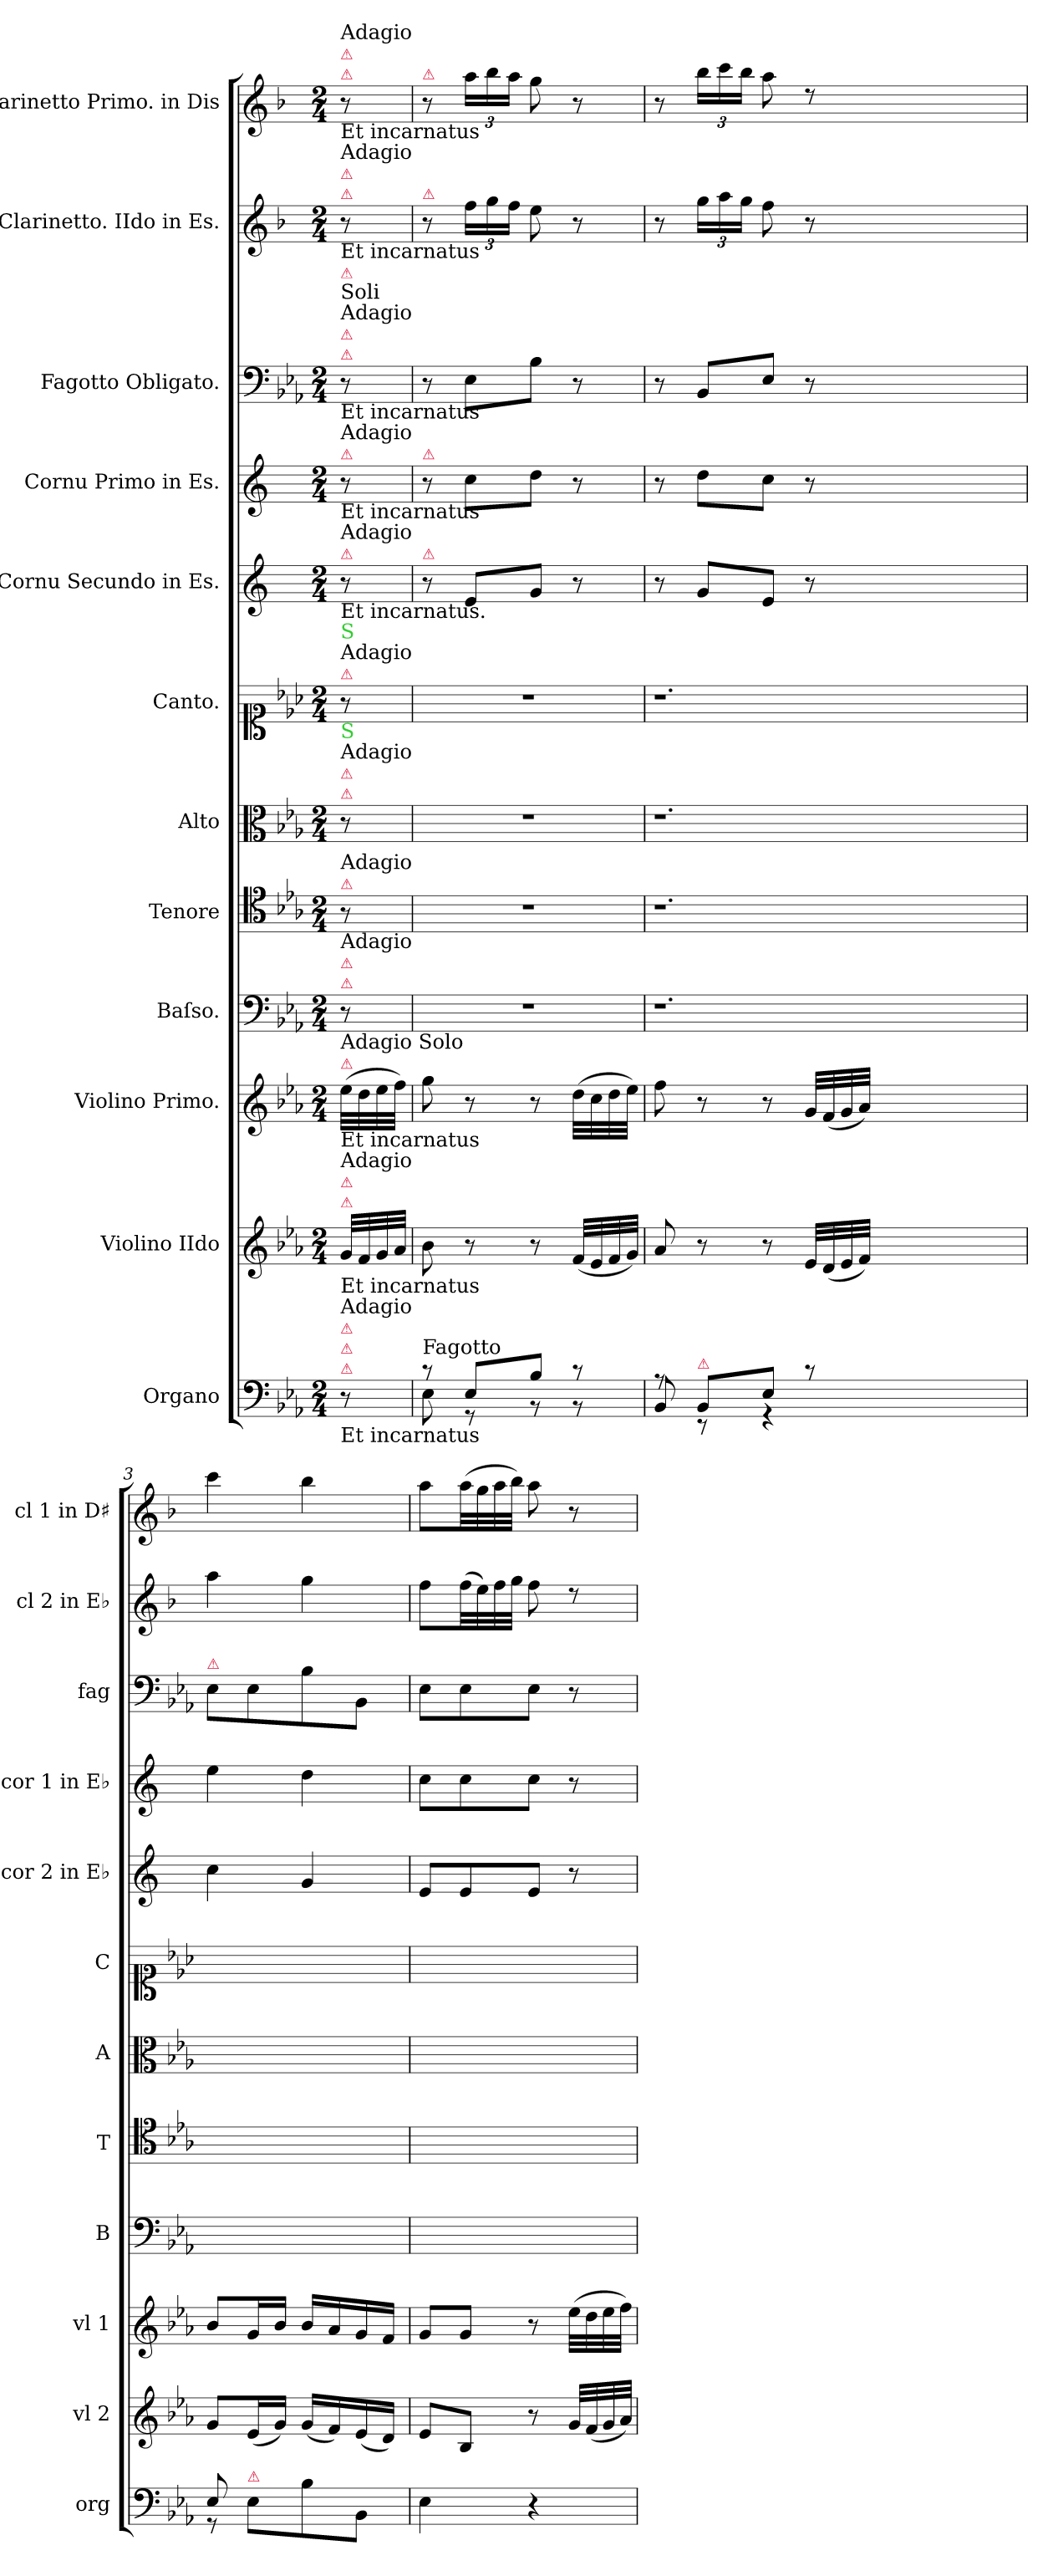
**kern	**kern	**kern	**kern	**kern	**kern	**kern	**kern	**kern	**kern	**kern	**kern
*part12	*part11	*part10	*part9	*part8	*part7	*part6	*part5	*part4	*part3	*part2	*part1
*staff12	*staff11	*staff10	*staff9	*staff8	*staff7	*staff6	*staff5	*staff4	*staff3	*staff2	*staff1
*I"Organo	*I"Violino IIdo	*I"Violino Primo.	*I"Baſso.	*I"Tenore	*I"Alto	*I"Canto.	*I"Cornu Secundo in Es.	*I"Cornu Primo in Es.	*I"Fagotto Obligato.	*I"Clarinetto. IIdo in Es.	*I"Clarinetto Primo. in Dis
*I'org	*I'vl 2	*I'vl 1	*I'B	*I'T	*I'A	*I'C	*I'cor 2 in E♭	*I'cor 1 in E♭	*I'fag	*I'cl 2 in E♭	*I'cl 1 in D♯
*clefF4	*clefG2	*clefG2	*clefF4	*clefC4	*clefC3	*clefC1	*clefG2	*clefG2	*clefF4	*clefG2	*clefG2
*	*	*	*	*	*	*	*ITrd5c9	*ITrd5c9	*	*ITrd1c2	*ITrd1c2
*k[b-e-a-]	*k[b-e-a-]	*k[b-e-a-]	*k[b-e-a-]	*k[b-e-a-]	*k[b-e-a-]	*k[b-e-a-]	*k[b-e-a-]	*k[b-e-a-]	*k[b-e-a-]	*k[b-e-a-]	*k[b-e-a-]
*E-:	*E-:	*E-:	*E-:	*E-:	*E-:	*E-:	*E-:	*E-:	*E-:	*E-:	*E-:
*M2/4	*M2/4	*M2/4	*M2/4	*M2/4	*M2/4	*M2/4	*M2/4	*M2/4	*M2/4	*M2/4	*M2/4
=	=	=	=	=	=	=	=	=	=	=	=
!	!	!	!	!	!	!	!	!	!	!	!LO:TX:a:color=crimson:t=⚠
!	!	!	!	!	!	!	!	!	!	!	!LO:TX:a:color=crimson:t=⚠
!	!	!	!	!	!	!	!	!	!	!	!LO:TX:b:t=Et incarnatus
!	!	!	!	!	!	!	!	!	!	!	!LO:TX:a:t=Adagio
!	!	!	!	!	!	!	!	!	!	!LO:TX:a:color=crimson:t=⚠	!
!	!	!	!	!	!	!	!	!	!	!LO:TX:a:color=crimson:t=⚠	!
!	!	!	!	!	!	!	!	!	!	!LO:TX:b:t=Et incarnatus	!
!	!	!	!	!	!	!	!	!	!	!LO:TX:a:t=Adagio	!
!	!	!	!	!	!	!	!	!	!LO:TX:a:color=crimson:t=⚠	!	!
!	!	!	!	!	!	!	!	!	!LO:TX:a:color=crimson:t=⚠	!	!
!	!	!	!	!	!	!	!	!	!LO:TX:b:t=Et incarnatus	!	!
!	!	!	!	!	!	!	!	!	!LO:TX:a:t=Adagio	!	!
!	!	!	!	!	!	!	!	!	!LO:TX:a:t=Soli	!	!
!	!	!	!	!	!	!	!	!	!LO:TX:a:color=crimson:t=⚠	!	!
!	!	!	!	!	!	!	!	!LO:TX:a:color=crimson:t=⚠	!	!	!
!	!	!	!	!	!	!	!	!LO:TX:b:t=Et incarnatus	!	!	!
!	!	!	!	!	!	!	!	!LO:TX:a:t=Adagio	!	!	!
!	!	!	!	!	!	!	!LO:TX:a:color=crimson:t=⚠	!	!	!	!
!	!	!	!	!	!	!	!LO:TX:b:t=Et incarnatus.	!	!	!	!
!	!	!	!	!	!	!	!LO:TX:a:t=Adagio	!	!	!	!
!	!	!	!	!	!	!LO:TX:a:color=crimson:t=⚠	!	!	!	!	!
!	!	!	!	!	!	!LO:TX:a:t=Adagio	!	!	!	!	!
!	!	!	!	!	!	!LO:TX:a:color=limegreen:t=S	!	!	!	!	!
!	!	!	!	!	!LO:TX:a:color=crimson:t=⚠	!	!	!	!	!	!
!	!	!	!	!	!LO:TX:a:color=crimson:t=⚠	!	!	!	!	!	!
!	!	!	!	!	!LO:TX:a:t=Adagio	!	!	!	!	!	!
!	!	!	!	!	!LO:TX:a:color=limegreen:t=S	!	!	!	!	!	!
!	!	!	!	!LO:TX:a:color=crimson:t=⚠	!	!	!	!	!	!	!
!	!	!	!	!LO:TX:a:t=Adagio	!	!	!	!	!	!	!
!	!	!	!LO:TX:a:color=crimson:t=⚠	!	!	!	!	!	!	!	!
!	!	!	!LO:TX:a:color=crimson:t=⚠	!	!	!	!	!	!	!	!
!	!	!	!LO:TX:a:t=Adagio	!	!	!	!	!	!	!	!
!	!	!LO:TX:b:t=Et incarnatus	!	!	!	!	!	!	!	!	!
!	!	!LO:TX:a:color=crimson:t=⚠	!	!	!	!	!	!	!	!	!
!	!	!LO:TX:a:t=Adagio Solo	!	!	!	!	!	!	!	!	!
!	!LO:TX:b:t=Et incarnatus	!	!	!	!	!	!	!	!	!	!
!	!LO:TX:a:color=crimson:t=⚠	!	!	!	!	!	!	!	!	!	!
!	!LO:TX:a:color=crimson:t=⚠	!	!	!	!	!	!	!	!	!	!
!	!LO:TX:a:t=Adagio	!	!	!	!	!	!	!	!	!	!
!LO:TX:a:color=crimson:t=⚠	!	!	!	!	!	!	!	!	!	!	!
!LO:TX:a:color=crimson:t=⚠	!	!	!	!	!	!	!	!	!	!	!
!LO:TX:a:color=crimson:t=⚠	!	!	!	!	!	!	!	!	!	!	!
!LO:TX:b:t=Et incarnatus	!	!	!	!	!	!	!	!	!	!	!
!LO:TX:a:t=Adagio	!	!	!	!	!	!	!	!	!	!	!
8r	32g/LLL	(32ee-\LLL	8r	8r	8r	8r	8r	8r	8r	8r	8r
.	32f/	32dd\	.	.	.	.	.	.	.	.	.
.	32g/	32ee-\	.	.	.	.	.	.	.	.	.
.	32a-/JJJ	32ff\JJJ)	.	.	.	.	.	.	.	.	.
=1	=1	=1	=1	=1	=1	=1	=1	=1	=1	=1	=1
*^	*	*	*	*	*	*	*	*	*	*	*
!	!	!	!	!	!	!	!	!	!	!	!	!LO:TX:a:color=crimson:t=⚠
!	!	!	!	!	!	!	!	!	!	!	!LO:TX:a:color=crimson:t=⚠	!
!	!	!	!	!	!	!	!	!	!LO:TX:a:color=crimson:t=⚠	!	!	!
!	!	!	!	!	!	!	!	!LO:TX:a:color=crimson:t=⚠	!	!	!	!
!LO:TX:a:t=Fagotto	!	!	!	!	!	!	!	!	!	!	!	!
8rc	8E-\	8b-\	8gg\	2r	2r	2r	2r	8r	8r	8r	8r	8r
8E-!/L	8r	8r	8r	.	.	.	.	8G/L	8e-\L	8E-\L	24ee-\LL	24gg\LL
.	.	.	.	.	.	.	.	.	.	.	24ff\	24aa-\
.	.	.	.	.	.	.	.	.	.	.	24ee-\JJ	24gg\JJ
8B-!/J	8r	8r	8r	.	.	.	.	8B-/J	8f\J	8B-\J	8dd\	8ff\
8rc	8r	(32f/LLL	(32dd\LLL	.	.	.	.	8r	8r	8r	8r	8r
.	.	32e-/	32cc\	.	.	.	.	.	.	.	.	.
.	.	32f/	32dd\	.	.	.	.	.	.	.	.	.
.	.	32g/JJJ)	32ee-\JJJ)	.	.	.	.	.	.	.	.	.
=2	=2	=2	=2	=2	=2	=2	=2	=2	=2	=2	=2	=2
8rA	8BB-/	8a-/	8ff\	1.r	1.r	1.r	1.r	8r	8r	8r	8r	8r
!LO:TX:a:color=crimson:t=⚠	!	!	!	!	!	!	!	!	!	!	!	!
8BB-!/L	8r	8r	8r	.	.	.	.	8B-/L	8f\L	8BB-/L	24ff\LL	24aa-\LL
.	.	.	.	.	.	.	.	.	.	.	24gg\	24bb-\
.	.	.	.	.	.	.	.	.	.	.	24ff\JJ	24aa-\JJ
8E-!/J	4r	8r	8r	.	.	.	.	8G/J	8e-\J	8E-/J	8ee-\	8gg\
8rc	.	32e-/LLL	32g/LLL	.	.	.	.	8r	8r	8r	8r	8rdd
.	.	(32d/	(32f/	.	.	.	.	.	.	.	.	.
.	.	32e-/	32g/	.	.	.	.	.	.	.	.	.
.	.	32f/JJJ)	32a-/JJJ)	.	.	.	.	.	.	.	.	.
1ryy	1ryy	1ryy	1ryy	.	.	.	.	1ryy	1ryy	1ryy	1ryy	1ryy
=3	=3	=3	=3	=3	=3	=3	=3	=3	=3	=3	=3	=3
!	!	!	!	!	!	!	!	!	!	!LO:TX:a:color=crimson:t=⚠	!	!
8E-!/	8r	8g/L	8b-/L	2ryy	2ryy	2ryy	2ryy	4e-\	4g\	8E-\L	4gg\	4bb-\
!LO:TX:a:color=crimson:t=⚠	!	!	!	!	!	!	!	!	!	!	!	!
8ryy	8E-\L	(16e-/L	16g/L	.	.	.	.	.	.	8E-\	.	.
.	.	16g/JJ)	16b-/JJ	.	.	.	.	.	.	.	.	.
4ryy	8B-\	(16g/LL	16b-/LL	.	.	.	.	4B-/	4f\	8B-\	4ff\	4aa-\
.	.	16f/)	16a-/	.	.	.	.	.	.	.	.	.
.	8BB-/J	(16e-/	16g/	.	.	.	.	.	.	8BB-/J	.	.
.	.	16d/JJ)	16f/JJ	.	.	.	.	.	.	.	.	.
*v	*v	*	*	*	*	*	*	*	*	*	*	*
=4	=4	=4	=4	=4	=4	=4	=4	=4	=4	=4	=4
4E-\	8e-/L	8g/L	2ryy	2ryy	2ryy	2ryy	8G/L	8e-\L	8E-\L	8ee-\L	8gg\L
.	8B-/J	8g/J	.	.	.	.	8G/	8e-\	8E-\	(32ee-\LL	(32gg\LL
.	.	.	.	.	.	.	.	.	.	32dd\)	32ff\
.	.	.	.	.	.	.	.	.	.	32ee-\	32gg\
.	.	.	.	.	.	.	.	.	.	32ff\JJJ	32aa-\JJJ)
4r	8r	8r	.	.	.	.	8G/J	8e-\J	8E-\J	8ee-\	8gg\
.	32g/LLL	(32ee-\LLL	.	.	.	.	8r	8r	8r	8rdd	8r
.	(32f/	32dd\	.	.	.	.	.	.	.	.	.
.	32g/	32ee-\	.	.	.	.	.	.	.	.	.
.	32a-/JJJ)	32ff\JJJ)	.	.	.	.	.	.	.	.	.
=	=	=	=	=	=	=	=	=	=	=	=
*-	*-	*-	*-	*-	*-	*-	*-	*-	*-	*-	*-
